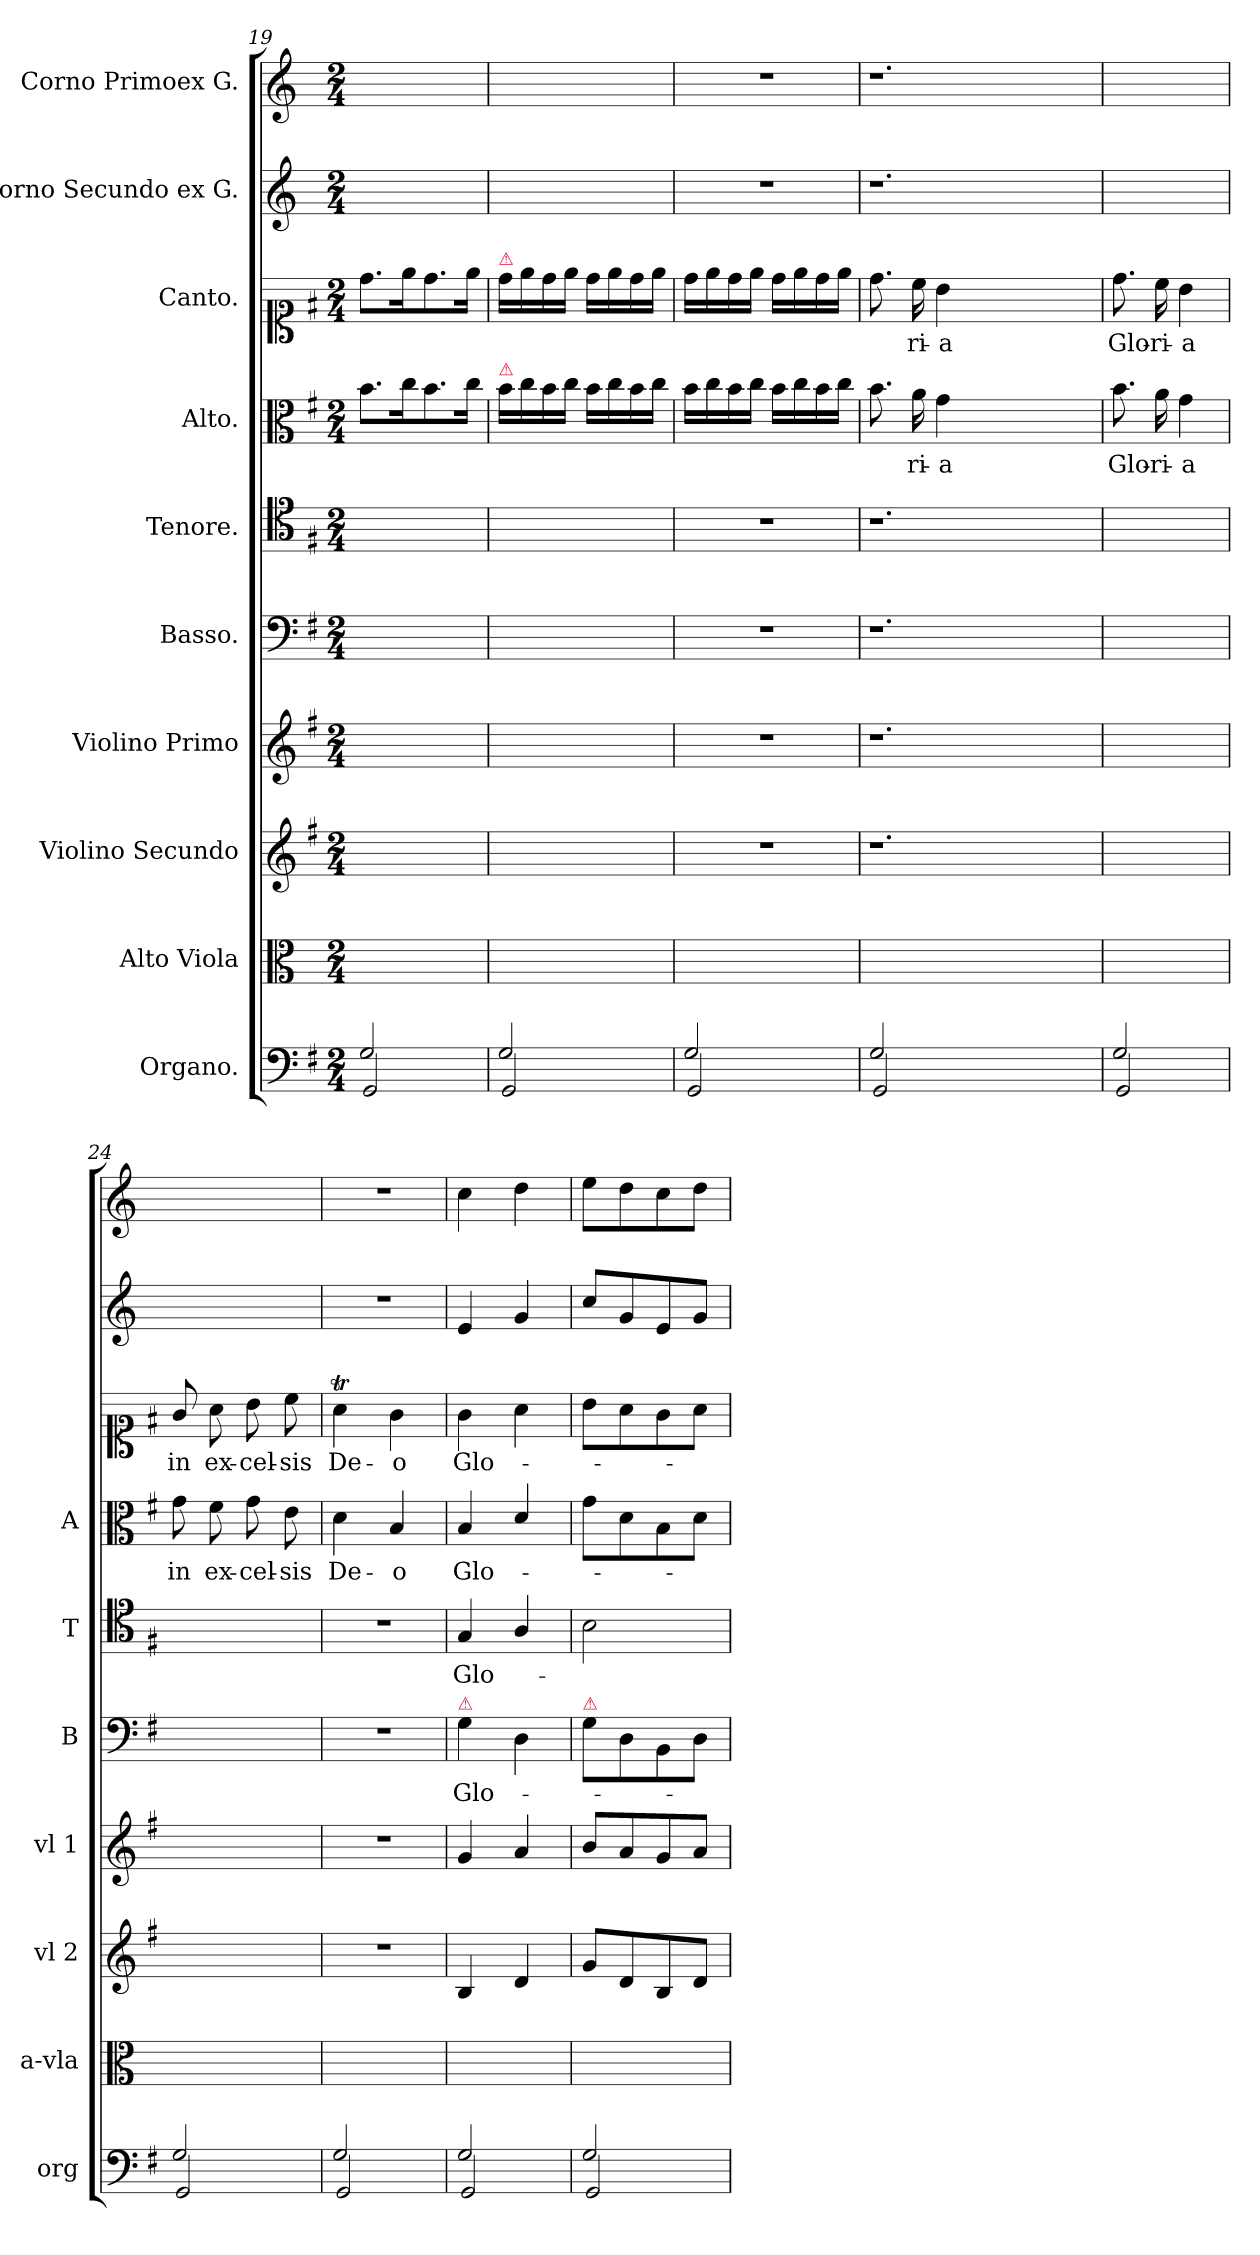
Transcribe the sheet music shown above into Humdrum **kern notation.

**kern	**kern	**kern	**kern	**kern	**text	**kern	**text	**kern	**text	**kern	**text	**kern	**kern
*part10	*part9	*part8	*part7	*part6	*part6	*part5	*part5	*part4	*part4	*part3	*part3	*part2	*part1
*staff10	*staff9	*staff8	*staff7	*staff6	*staff6	*staff5	*staff5	*staff4	*staff4	*staff3	*staff3	*staff2	*staff1
*I"Organo.	*I"Alto Viola	*I"Violino Secundo	*I"Violino Primo	*I"Basso.	*	*I"Tenore.	*	*I"Alto.	*	*I"Canto.	*	*I"Corno Secundo ex G.	*I"Corno Primoex G.
*I'org	*I'a-vla	*I'vl 2	*I'vl 1	*I'B	*	*I'T	*	*I'A	*	*	*	*	*
*clefF4	*clefC3	*clefG2	*clefG2	*clefF4	*	*clefC4	*	*clefC3	*	*clefC1	*	*clefG2	*clefG2
*	*	*	*	*	*	*	*	*	*	*	*	*ITrd3c5	*ITrd3c5
*k[f#]	*k[]	*k[f#]	*k[f#]	*k[f#]	*	*k[f#]	*	*k[f#]	*	*k[f#]	*	*k[f#]	*k[f#]
*M2/4	*M2/4	*M2/4	*M2/4	*M2/4	*	*M2/4	*	*M2/4	*	*M2/4	*	*M2/4	*M2/4
=19	=19	=19	=19	=19	=19	=19	=19	=19	=19	=19	=19	=19	=19
*^	*	*	*	*	*	*	*	*	*	*	*	*	*
2G/	2GG/	2ryy	2ryy	2ryy	2ryy	.	2ryy	.	8.b\L	.	8.dd\L	.	2ryy	2ryy
.	.	.	.	.	.	.	.	.	16cc\K	.	16ee\K	.	.	.
.	.	.	.	.	.	.	.	.	8.b\	.	8.dd\	.	.	.
.	.	.	.	.	.	.	.	.	16cc\Jk	.	16ee\Jk	.	.	.
=20	=20	=20	=20	=20	=20	=20	=20	=20	=20	=20	=20	=20	=20	=20
!	!	!	!	!	!	!	!	!	!	!	!LO:TX:a:color=crimson:t=⚠	!	!	!
!	!	!	!	!	!	!	!	!	!LO:TX:a:color=crimson:t=⚠	!	!	!	!	!
2G/	2GG/	2ryy	2ryy	2ryy	2ryy	.	2ryy	.	16b\LL	.	16dd\LL	.	2ryy	2ryy
.	.	.	.	.	.	.	.	.	16cc\	.	16ee\	.	.	.
.	.	.	.	.	.	.	.	.	16b\	.	16dd\	.	.	.
.	.	.	.	.	.	.	.	.	16cc\JJ	.	16ee\JJ	.	.	.
.	.	.	.	.	.	.	.	.	16b\LL	.	16dd\LL	.	.	.
.	.	.	.	.	.	.	.	.	16cc\	.	16ee\	.	.	.
.	.	.	.	.	.	.	.	.	16b\	.	16dd\	.	.	.
.	.	.	.	.	.	.	.	.	16cc\JJ	.	16ee\JJ	.	.	.
=21	=21	=21	=21	=21	=21	=21	=21	=21	=21	=21	=21	=21	=21	=21
2G/	2GG/	2ryy	2r	2r	2r	.	2r	.	16b\LL	.	16dd\LL	.	2r	2r
.	.	.	.	.	.	.	.	.	16cc\	.	16ee\	.	.	.
.	.	.	.	.	.	.	.	.	16b\	.	16dd\	.	.	.
.	.	.	.	.	.	.	.	.	16cc\JJ	.	16ee\JJ	.	.	.
.	.	.	.	.	.	.	.	.	16b\LL	.	16dd\LL	.	.	.
.	.	.	.	.	.	.	.	.	16cc\	.	16ee\	.	.	.
.	.	.	.	.	.	.	.	.	16b\	.	16dd\	.	.	.
.	.	.	.	.	.	.	.	.	16cc\JJ	.	16ee\JJ	.	.	.
=22	=22	=22	=22	=22	=22	=22	=22	=22	=22	=22	=22	=22	=22	=22
2G/	2GG/	2ryy	1.r	1.r	1.r	.	1.r	.	8.b\	.	8.dd\	.	1.r	1.r
.	.	.	.	.	.	.	.	.	16a\	-ri-	16cc\	-ri-	.	.
.	.	.	.	.	.	.	.	.	4g\	-a	4b\	-a	.	.
1ryy	1ryy	1ryy	.	.	.	.	.	.	1ryy	.	1ryy	.	.	.
=23	=23	=23	=23	=23	=23	=23	=23	=23	=23	=23	=23	=23	=23	=23
!	!	!	!	!	!	!	!	!	!	!	!	!LO:LY:i	!	!
2G/	2GG/	2ryy	2ryy	2ryy	2ryy	.	2ryy	.	8.b\	Glo-	8.dd\	Glo-	2ryy	2ryy
!	!	!	!	!	!	!	!	!	!	!	!	!LO:LY:i	!	!
.	.	.	.	.	.	.	.	.	16a\	-ri-	16cc\	-ri-	.	.
!	!	!	!	!	!	!	!	!	!	!	!	!LO:LY:i	!	!
.	.	.	.	.	.	.	.	.	4g\	-a	4b\	-a	.	.
=24	=24	=24	=24	=24	=24	=24	=24	=24	=24	=24	=24	=24	=24	=24
2G/	2GG/	2ryy	2ryy	2ryy	2ryy	.	2ryy	.	8g\	in	8g/	in	2ryy	2ryy
.	.	.	.	.	.	.	.	.	8f#\	ex-	8a\	ex-	.	.
.	.	.	.	.	.	.	.	.	8g\	-cel-	8b\	-cel-	.	.
.	.	.	.	.	.	.	.	.	8e\	-sis	8cc\	-sis	.	.
=25	=25	=25	=25	=25	=25	=25	=25	=25	=25	=25	=25	=25	=25	=25
2G/	2GG/	2ryy	2r	2r	2r	.	2r	.	4d\	De-	4aT\	De-	2r	2r
.	.	.	.	.	.	.	.	.	4B/	-o	4g\	-o	.	.
=26	=26	=26	=26	=26	=26	=26	=26	=26	=26	=26	=26	=26	=26	=26
!	!	!	!	!	!LO:TX:a:color=crimson:t=⚠	!	!	!	!	!	!	!	!	!
2G/	2GG/	2ryy	4B/	4g/	4G\	Glo-	4G/	Glo-	4B/	Glo-	4g\	Glo-	4B/	4g\
.	.	.	4d/	4a/	4D\	.	4A/	.	4d/	.	4a\	.	4d/	4a\
=27	=27	=27	=27	=27	=27	=27	=27	=27	=27	=27	=27	=27	=27	=27
!	!	!	!	!	!LO:TX:a:color=crimson:t=⚠	!	!	!	!	!	!	!	!	!
2G/	2GG/	2ryy	8g/L	8b/L	8G\L	.	2B\	.	8g\L	.	8b\L	.	8g/L	8b\L
.	.	.	8d/	8a/	8D\	.	.	.	8d\	.	8a\	.	8d/	8a\
.	.	.	8B/	8g/	8BB\	.	.	.	8B\	.	8g\	.	8B/	8g\
.	.	.	8d/J	8a/J	8D\J	.	.	.	8d\J	.	8a\J	.	8d/J	8a\J
*v	*v	*	*	*	*	*	*	*	*	*	*	*	*	*
=	=	=	=	=	=	=	=	=	=	=	=	=	=
*-	*-	*-	*-	*-	*-	*-	*-	*-	*-	*-	*-	*-	*-
